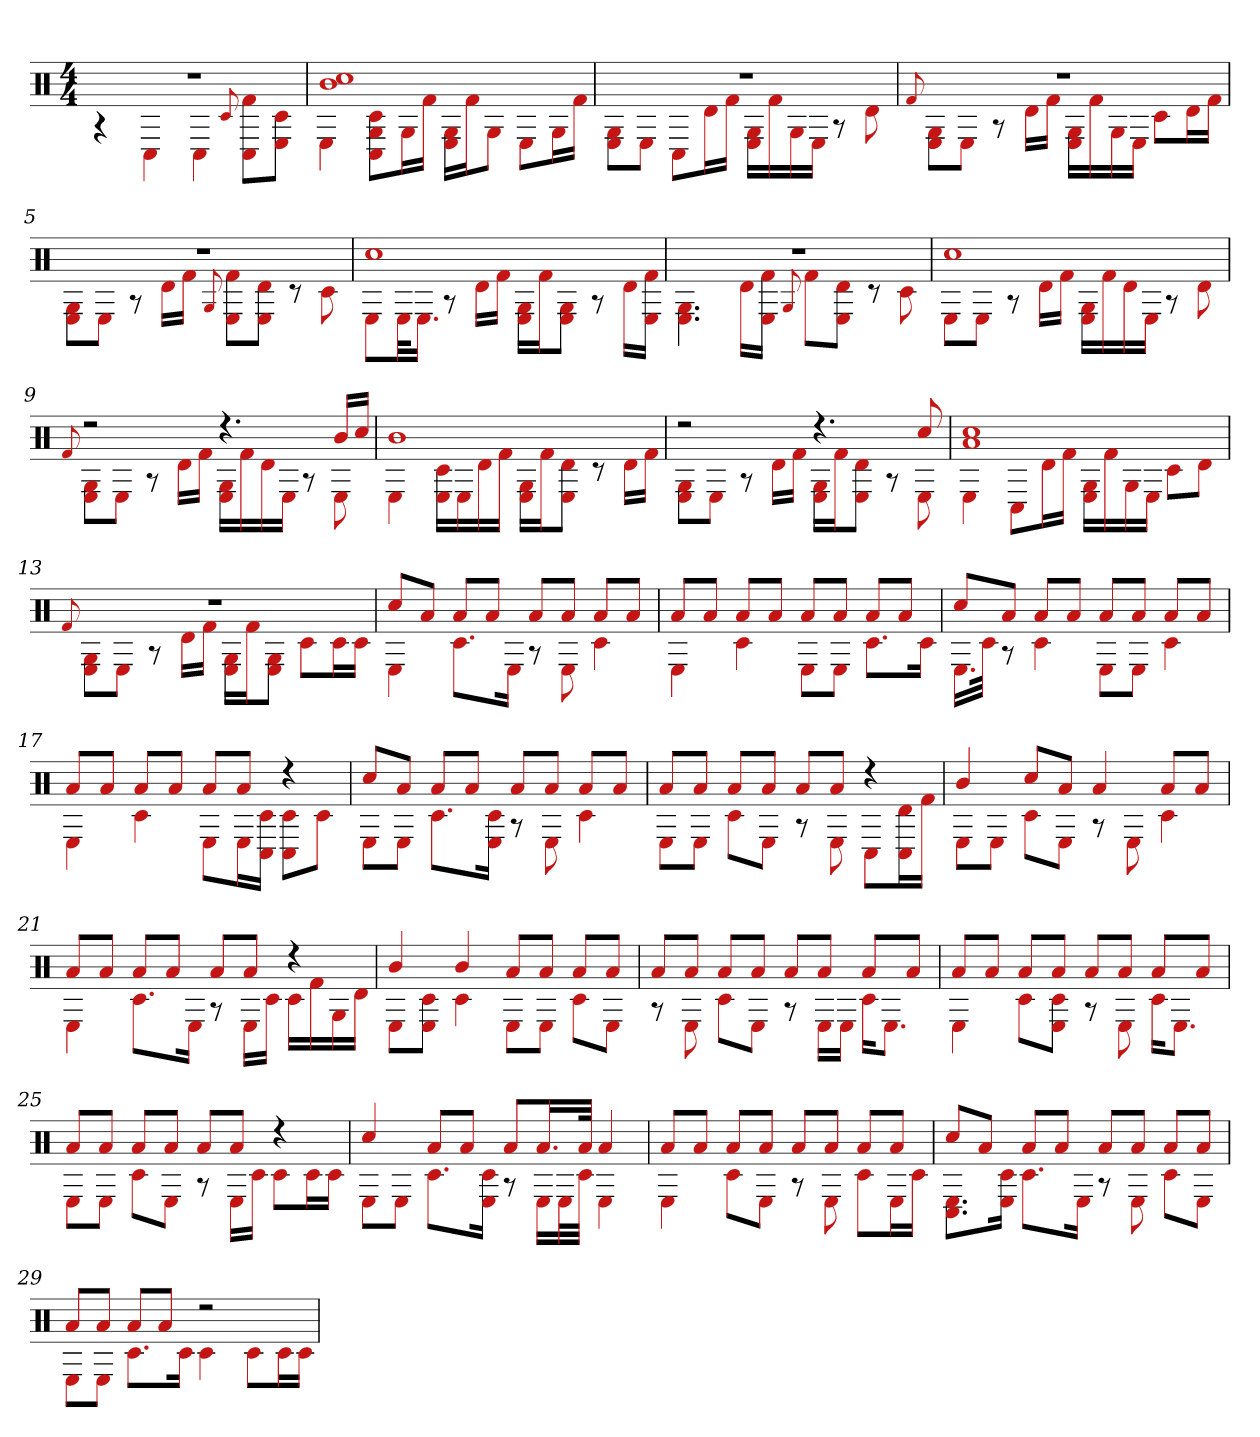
**kern
*part1
*staff1
*clefX
*k[]
*M4/4
=1
*^
1r	4r
.	4C#
.	4C#
.	8qqc#
.	8C# 8f#L
.	8c# 8EJ
=2	=2
1b 1cc#	4E
.	8C# 8G 8c#L
.	16GL
.	16f#JJ
.	16G 16ELL
.	16f#J
.	8GJ
.	8EL
.	16GL
.	16f#JJ
=3	=3
1r	8G 8EL
.	8EJ
.	8C#L
.	16dL
.	16f#JJ
.	16G 16ELL
.	16f#
.	16G
.	16EJJ
.	8r
.	8d
=4	=4
.	8qqf#
1r	8G 8EL
.	8EJ
.	8r
.	16dLL
.	16f#JJ
.	16E 16GLL
.	16f#
.	16G
.	16EJJ
.	8c#L
.	16dL
.	16f#JJ
=5	=5
1r	8E 8GL
.	8EJ
.	8r
.	16dLL
.	16f#JJ
.	8qqG
.	8E 8f#L
.	8d 8EJ
.	8r
.	8c#
=6	=6
1cc#	8EL
.	32EkL
.	16.EJJ
.	8r
.	16dLL
.	16f#JJ
.	16E 16GLL
.	16f#J
.	8G 8EJ
.	8r
.	16dLL
.	16f# 16EJJ
=7	=7
1r	4.G 4.E
.	16dLL
.	16f# 16EJJ
.	8qqG
.	8f#L
.	8d 8EJ
.	8r
.	8c#
=8	=8
1cc#	8EL
.	8EJ
.	8r
.	16dLL
.	16f#JJ
.	16E 16GLL
.	16f#
.	16d
.	16EJJ
.	8r
.	8d
=9	=9
.	8qqf#
2r	8E 8GL
.	8EJ
.	8r
.	16dLL
.	16f#JJ
4.r	16E 16GLL
.	16f#
.	16d
.	16EJJ
.	8r
16bLL	8E
16cc#JJ	.
=10	=10
1b	4E
.	16E 16c#LL
.	16E
.	16d
.	16f#JJ
.	16E 16GLL
.	16f#J
.	8d 8EJ
.	8r
.	16dLL
.	16f#JJ
=11	=11
2r	8E 8GL
.	8EJ
.	8r
.	16dLL
.	16f#JJ
4.r	16E 16GLL
.	16f#J
.	8d 8EJ
.	8r
8cc#	8E
=12	=12
1cc# 1a	4E
.	8C#L
.	16dL
.	16f#JJ
.	16G 16ELL
.	16f#
.	16G
.	16EJJ
.	8c#L
.	8dJ
=13	=13
.	8qqf#
1r	8E 8GL
.	8EJ
.	8r
.	16dLL
.	16f#JJ
.	16E 16GLL
.	16f#J
.	8G 8EJ
.	8c#L
.	16c#L
.	16c#JJ
=14	=14
8cc#L	4E
8aJ	.
8aL	8.c#L
8aJ	.
.	16EJk
8aL	8r
8aJ	8E
8aL	4c#
8aJ	.
=15	=15
8aL	4E
8aJ	.
8aL	4c#
8aJ	.
8aL	8EL
8aJ	8EJ
8aL	8.c#L
8aJ	.
.	16c#Jk
=16	=16
8cc#L	16.ELL
.	32c#JJk
8aJ	8r
8aL	4c#
8aJ	.
8aL	8EL
8aJ	8EJ
8aL	4c#
8aJ	.
=17	=17
8aL	4E
8aJ	.
8aL	4c#
8aJ	.
8aL	8EL
8aJ	16EL
.	16c# 16C#JJ
4r	8C# 8c#L
.	8c#J
=18	=18
8cc#L	8EL
8aJ	8EJ
8aL	8.c#L
8aJ	.
.	16E 16c#Jk
8aL	8r
8aJ	8E
8aL	4c#
8aJ	.
=19	=19
8aL	8EL
8aJ	8EJ
8aL	8c#L
8aJ	8EJ
8aL	8r
8aJ	8E
4r	8C#L
.	16C# 16dL
.	16f#JJ
=20	=20
4b	8EL
.	8EJ
8cc#L	8c#L
8aJ	8EJ
4a	8r
.	8E
8aL	4c#
8aJ	.
=21	=21
8aL	4E
8aJ	.
8aL	8.c#L
8aJ	.
.	16EJk
8aL	8r
8aJ	16ELL
.	16c#JJ
4r	16c#LL
.	16f#
.	16G
.	16dJJ
=22	=22
4b	8EL
.	8E 8c#J
4b	4c#
8aL	8EL
8aJ	8EJ
8aL	8c#L
8aJ	8EJ
=23	=23
8aL	8r
8aJ	8E
8aL	8c#L
8aJ	8EJ
8aL	8r
8aJ	16ELL
.	16EJJ
8aL	16c#KL
.	8.EJ
8aJ	.
=24	=24
8aL	4E
8aJ	.
8aL	8c#L
8aJ	8c# 8EJ
8aL	8r
8aJ	8E
8aL	16c#KL
.	8.EJ
8aJ	.
=25	=25
8aL	8EL
8aJ	8EJ
8aL	8c#L
8aJ	8EJ
8aL	8r
8aJ	16ELL
.	16c#JJ
4r	8c#L
.	16c#L
.	16c#JJ
=26	=26
4cc#	8EL
.	8EJ
8aL	8.c#L
8aJ	.
.	16E 16c#Jk
8aL	8r
16.aL	16ELL
.	32EL
32aJJk	32c#JJJ
4a	4E
=27	=27
8aL	4E
8aJ	.
8aL	8c#L
8aJ	8EJ
8aL	8r
8aJ	8E
8aL	8c#L
8aJ	16EL
.	16c#JJ
=28	=28
8cc#L	8.E 8.C#L
8aJ	.
.	16E 16c#Jk
8aL	8.c#L
8aJ	.
.	16EJk
8aL	8r
8aJ	8E
8aL	8c#L
8aJ	8EJ
=29	=29
8aL	8EL
8aJ	8EJ
8aL	8.c#L
8aJ	.
.	16c#Jk
2r	4c#
.	8c#L
.	16c#L
.	16c#JJ
*v	*v
=
*-
